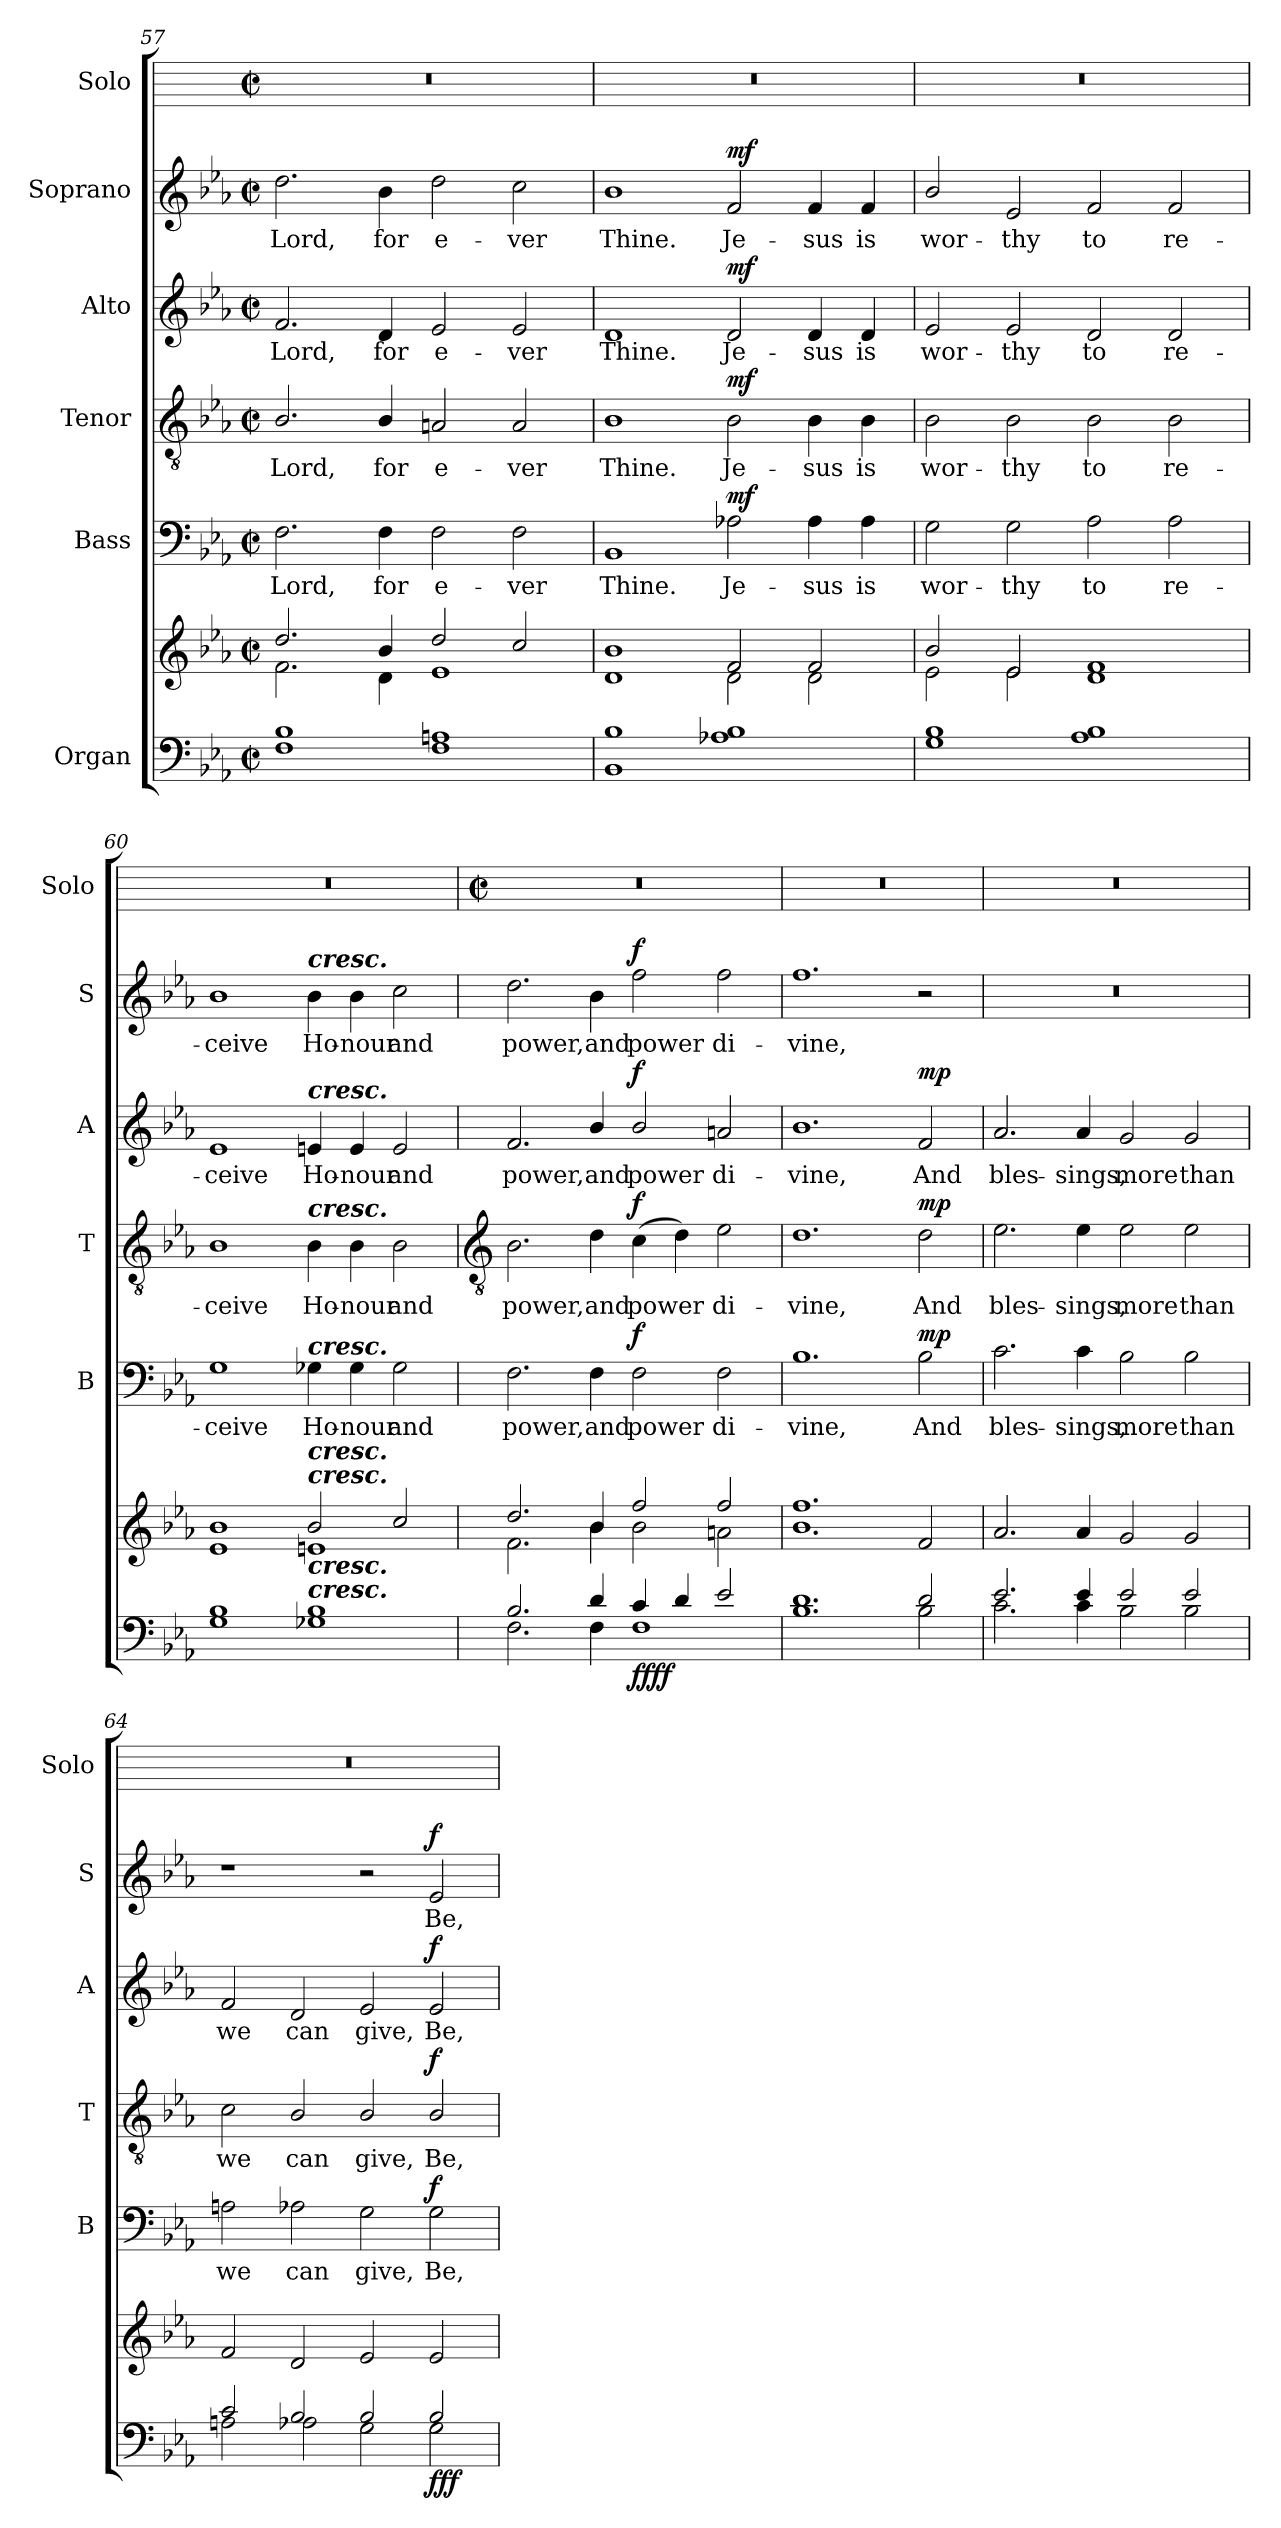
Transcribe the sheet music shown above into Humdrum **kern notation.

**kern	**kern	**dynam	**kern	**text	**dynam	**kern	**text	**dynam	**kern	**text	**dynam	**kern	**text	**dynam	**kern
*part6	*part6	*part6	*part5	*part5	*part5	*part4	*part4	*part4	*part3	*part3	*part3	*part2	*part2	*part2	*part1
*staff7	*staff6	*staff6/7	*staff5	*staff5	*staff5	*staff4	*staff4	*staff4	*staff3	*staff3	*staff3	*staff2	*staff2	*staff2	*staff1
*I"Organ	*	*	*I"Bass	*	*	*I"Tenor	*	*	*I"Alto	*	*	*I"Soprano	*	*	*I"Solo
*	*	*	*I'B	*	*	*I'T	*	*	*I'A	*	*	*I'S	*	*	*I'Solo
*clefF4	*clefG2	*	*clefF4	*	*	*clefGv2	*	*	*clefG2	*	*	*clefG2	*	*	*
*k[b-e-a-]	*k[b-e-a-]	*	*k[b-e-a-]	*	*	*k[b-e-a-]	*	*	*k[b-e-a-]	*	*	*k[b-e-a-]	*	*	*
*E-:	*E-:	*	*E-:	*	*	*E-:	*	*	*E-:	*	*	*E-:	*	*	*
*M4/2	*M4/2	*	*M4/2	*	*	*M4/2	*	*	*M4/2	*	*	*M4/2	*	*	*M4/2
*met(c|)	*met(c|)	*	*met(c|)	*	*	*met(c|)	*	*	*met(c|)	*	*	*met(c|)	*	*	*met(c|)
=57	=57	=57	=57	=57	=57	=57	=57	=57	=57	=57	=57	=57	=57	=57	=57
*^	*^	*	*	*	*	*	*	*	*	*	*	*	*	*	*
!	!	!	!	!	!	!LO:LY:b	!	!	!LO:LY:b	!	!	!LO:LY:b	!	!	!LO:LY:b	!	!
1B-/	1F\	2.dd/	2.f\	.	2.F	Lord,	.	2.B-/	Lord,	.	2.f	Lord,	.	2.dd	Lord,	.	0r
!	!	!	!	!	!	!LO:LY:b	!	!	!LO:LY:b	!	!	!LO:LY:b	!	!	!LO:LY:b	!	!
.	.	4b-/	4d\	.	4F	for	.	4B-/	for	.	4d	for	.	4b-	for	.	.
!	!	!	!	!	!	!LO:LY:b	!	!	!LO:LY:b	!	!	!LO:LY:b	!	!	!LO:LY:b	!	!
1An/	1F\	2dd/	1e-\	.	2F	e-	.	2An	e-	.	2e-	e-	.	2dd	e-	.	.
!	!	!	!	!	!	!LO:LY:b	!	!	!LO:LY:b	!	!	!LO:LY:b	!	!	!LO:LY:b	!	!
.	.	2cc/	.	.	2F	-ver	.	2A	-ver	.	2e-	-ver	.	2cc	-ver	.	.
=58	=58	=58	=58	=58	=58	=58	=58	=58	=58	=58	=58	=58	=58	=58	=58	=58	=58
!	!	!	!	!	!	!LO:LY:b	!	!	!LO:LY:b	!	!	!LO:LY:b	!	!	!LO:LY:b	!	!
1B-/	1BB-\	1b-/	1d\	.	1BB-	Thine.	.	1B-	Thine.	.	1d	Thine.	.	1b-	Thine.	.	0r
!	!	!	!	!LO:DY:b=2	!	!LO:LY:b	!	!	!LO:LY:b	!	!	!LO:LY:b	!	!	!LO:LY:b	!	!
!	!	!	!	!LO:DY:n=1:b	!	!	!	!	!	!	!	!	!	!	!	!	!
!	!	!	!	!LO:DY:n=2:b	!	!	!LO:DY:b	!	!	!LO:DY:b	!	!	!LO:DY:b	!	!	!LO:DY:b	!
1ryy	1A-X\ 1B-\	2f/	2d\	mf mf mf	2A-X	Je-	mf	2B-	Je-	mf	2d	Je-	mf	2f	Je-	mf	.
!	!	!	!	!	!	!LO:LY:b	!	!	!LO:LY:b	!	!	!LO:LY:b	!	!	!LO:LY:b	!	!
.	.	2f/	2d\	.	4A-	-sus	.	4B-	-sus	.	4d	-sus	.	4f	-sus	.	.
!	!	!	!	!	!	!LO:LY:b	!	!	!LO:LY:b	!	!	!LO:LY:b	!	!	!LO:LY:b	!	!
.	.	.	.	.	4A-	is	.	4B-	is	.	4d	is	.	4f	is	.	.
=59	=59	=59	=59	=59	=59	=59	=59	=59	=59	=59	=59	=59	=59	=59	=59	=59	=59
!	!	!	!	!	!	!LO:LY:b	!	!	!LO:LY:b	!	!	!LO:LY:b	!	!	!LO:LY:b	!	!
0ryy	1G\ 1B-\	2b-/	2e-\	.	2G\	wor-	.	2B-\	wor-	.	2e-/	wor-	.	2b-/	wor-	.	0r
!	!	!	!	!	!	!LO:LY:b	!	!	!LO:LY:b	!	!	!LO:LY:b	!	!	!LO:LY:b	!	!
.	.	2e-/	2e-\	.	2G	-thy	.	2B-	-thy	.	2e-	-thy	.	2e-	-thy	.	.
!	!	!	!	!	!	!LO:LY:b	!	!	!LO:LY:b	!	!	!LO:LY:b	!	!	!LO:LY:b	!	!
.	1A-\ 1B-\	1f/	1d\	.	2A-	to	.	2B-	to	.	2d	to	.	2f	to	.	.
!	!	!	!	!	!	!LO:LY:b	!	!	!LO:LY:b	!	!	!LO:LY:b	!	!	!LO:LY:b	!	!
.	.	.	.	.	2A-	re-	.	2B-	re-	.	2d	re-	.	2f	re-	.	.
=60	=60	=60	=60	=60	=60	=60	=60	=60	=60	=60	=60	=60	=60	=60	=60	=60	=60
!	!	!	!	!	!	!LO:LY:b	!	!	!LO:LY:b	!	!	!LO:LY:b	!	!	!LO:LY:b	!	!
1B-/	1G\	1b-/	1e-\	.	1G	-ceive	.	1B-	-ceive	.	1e-	-ceive	.	1b-	-ceive	.	0r
!	!	!	!	!	!	!	!	!	!	!	!	!	!	!LO:TX:a:Bi:t=cresc.	!	!	!
!	!	!	!	!	!	!	!	!	!	!	!LO:TX:a:Bi:t=cresc.	!	!	!	!	!	!
!	!	!	!	!	!	!	!	!LO:TX:a:Bi:t=cresc.	!	!	!	!	!	!	!	!	!
!	!	!	!	!	!LO:TX:a:Bi:t=cresc.	!	!	!	!	!	!	!	!	!	!	!	!
!	!	!LO:TX:a:Bi:t=cresc.	!	!	!	!	!	!	!	!	!	!	!	!	!	!	!
!	!	!LO:TX:a:Bi:t=cresc.	!	!	!	!	!	!	!	!	!	!	!	!	!	!	!
!LO:TX:a:Bi:t=cresc.	!	!	!	!	!	!	!	!	!	!	!	!	!	!	!	!	!
!LO:TX:a:Bi:t=cresc.	!	!	!	!	!	!	!	!	!	!	!	!	!	!	!	!	!
!	!	!	!	!	!	!LO:LY:b	!	!	!LO:LY:b	!	!	!LO:LY:b	!	!	!LO:LY:b	!	!
1B-/	1G-X\	2b-/	1en\	.	4G-X	Ho-	.	4B-	Ho-	.	4en	Ho-	.	4b-	Ho-	.	.
!	!	!	!	!	!	!LO:LY:b	!	!	!LO:LY:b	!	!	!LO:LY:b	!	!	!LO:LY:b	!	!
.	.	.	.	.	4G-	-nour	.	4B-	-nour	.	4e	-nour	.	4b-	-nour	.	.
!	!	!	!	!	!	!LO:LY:b	!	!	!LO:LY:b	!	!	!LO:LY:b	!	!	!LO:LY:b	!	!
.	.	2cc/	.	.	2G-	and	.	2B-	and	.	2e	and	.	2cc	and	.	.
!!LO:LB:g=z
=61	=61	=61	=61	=61	=61	=61	=61	=61	=61	=61	=61	=61	=61	=61	=61	=61	=61
*	*	*	*	*	*	*	*	*clefGv2	*	*	*	*	*	*	*	*	*
*	*	*	*	*	*	*	*	*	*	*	*	*	*	*	*	*	*M4/2
*	*	*	*	*	*	*	*	*	*	*	*	*	*	*	*	*	*met(c|)
!	!	!	!	!	!	!LO:LY:b	!	!	!LO:LY:b	!	!	!LO:LY:b	!	!	!LO:LY:b	!	!
2.B-/	2.F\	2.dd/	2.f\	.	2.F	power,	.	2.B-	power,	.	2.f	power,	.	2.dd	power,	.	0r
!	!	!	!	!	!	!LO:LY:b	!	!	!LO:LY:b	!	!	!LO:LY:b	!	!	!LO:LY:b	!	!
4d/	4F\	4b-/	4b-\	.	4F\	and	.	4d\	and	.	4b-/	and	.	4b-	and	.	.
!	!	!	!	!LO:DY:b=2	!	!LO:LY:b	!	!	!LO:LY:b	!	!	!LO:LY:b	!	!	!LO:LY:b	!	!
!	!	!	!	!LO:DY:n=1:b=2	!	!	!	!	!	!	!	!	!	!	!	!	!
!	!	!	!	!LO:DY:n=2:b	!	!	!	!	!	!	!	!	!	!	!	!	!
!	!	!	!	!LO:DY:n=3:b	!	!	!LO:DY:b	!	!	!LO:DY:b	!	!	!LO:DY:b	!	!	!LO:DY:b	!
4c/	1F\	2ff/	2b-\	f f f f	2F\	power	f	(>4c\	power	f	2b-/	power	f	2ff	power	f	.
4d/	.	.	.	.	.	.	.	4d)	.	.	.	.	.	.	.	.	.
!	!	!	!	!	!	!LO:LY:b	!	!	!LO:LY:b	!	!	!LO:LY:b	!	!	!LO:LY:b	!	!
2e-/	.	2ff/	2an\	.	2F	di-	.	2e-	di-	.	2an	di-	.	2ff	di-	.	.
=62	=62	=62	=62	=62	=62	=62	=62	=62	=62	=62	=62	=62	=62	=62	=62	=62	=62
!	!	!	!	!	!	!LO:LY:b	!	!	!LO:LY:b	!	!	!LO:LY:b	!	!	!LO:LY:b	!	!
1.d/	1.B-\	1.ff/	1.b-\	.	1.B-	-vine,	.	1.d	-vine,	.	1.b-	-vine,	.	1.ff	-vine,	.	0r
!	!	!	!	!LO:DY:b=2	!	!LO:LY:b	!	!	!LO:LY:b	!	!	!LO:LY:b	!	!	!	!	!
!	!	!	!	!LO:DY:n=1:b=2	!	!	!	!	!	!	!	!	!	!	!	!	!
!	!	!	!	!LO:DY:n=2:b	!	!	!LO:DY:b	!	!	!LO:DY:b	!	!	!LO:DY:b	!	!	!	!
2d/	2B-\	2f/	2ryy	mp mp mp	2B-	And	mp	2d	And	mp	2f	And	mp	2r	.	.	.
=63	=63	=63	=63	=63	=63	=63	=63	=63	=63	=63	=63	=63	=63	=63	=63	=63	=63
!	!	!	!	!	!	!LO:LY:b	!	!	!LO:LY:b	!	!	!LO:LY:b	!	!	!	!	!
2.e-/	2.c\	2.a-/	0ryy	.	2.c	bles-	.	2.e-	bles-	.	2.a-	bles-	.	0r	.	.	0r
!	!	!	!	!	!	!LO:LY:b	!	!	!LO:LY:b	!	!	!LO:LY:b	!	!	!	!	!
4e-/	4c\	4a-/	.	.	4c	-sings,	.	4e-	-sings,	.	4a-	-sings,	.	.	.	.	.
!	!	!	!	!	!	!LO:LY:b	!	!	!LO:LY:b	!	!	!LO:LY:b	!	!	!	!	!
2e-/	2B-\	2g/	.	.	2B-	more	.	2e-	more	.	2g	more	.	.	.	.	.
!	!	!	!	!	!	!LO:LY:b	!	!	!LO:LY:b	!	!	!LO:LY:b	!	!	!	!	!
2e-/	2B-\	2g/	.	.	2B-	than	.	2e-	than	.	2g	than	.	.	.	.	.
=64	=64	=64	=64	=64	=64	=64	=64	=64	=64	=64	=64	=64	=64	=64	=64	=64	=64
!	!	!	!	!LO:DY:b=2	!	!LO:LY:b	!	!	!LO:LY:b	!	!	!LO:LY:b	!	!	!	!	!
!	!	!	!	!LO:DY:n=1:b=2	!	!	!	!	!	!	!	!	!	!	!	!	!
!	!	!	!	!LO:DY:n=2:b	!	!	!	!	!	!	!	!	!	!	!	!	!
2c/	2An\	2f/	0ryy	mp mp mp	2An	we	.	2c	we	.	2f	we	.	1r	.	.	0r
!	!	!	!	!	!	!LO:LY:b	!	!	!LO:LY:b	!	!	!LO:LY:b	!	!	!	!	!
2B-/	2A-X\	2d/	.	.	2A-X	can	.	2B-/	can	.	2d	can	.	.	.	.	.
!	!	!	!	!	!	!LO:LY:b	!	!	!LO:LY:b	!	!	!LO:LY:b	!	!	!	!	!
2B-/	2G\	2e-/	.	.	2G	give,	.	2B-/	give,	.	2e-	give,	.	2r	.	.	.
!	!	!	!	!LO:DY:n=3:b=2	!	!LO:LY:b	!	!	!LO:LY:b	!	!	!LO:LY:b	!	!	!LO:LY:b	!	!
!	!	!	!	!LO:DY:n=4:b=2	!	!	!	!	!	!	!	!	!	!	!	!	!
!	!	!	!	!LO:DY:n=5:b	!	!	!LO:DY:b	!	!	!LO:DY:b	!	!	!LO:DY:b	!	!	!LO:DY:b	!
2B-/	2G\	2e-/	.	f f f	2G	Be,	f	2B-/	Be,	f	2e-	Be,	f	2e-	Be,	f	.
*v	*v	*	*	*	*	*	*	*	*	*	*	*	*	*	*	*	*
*	*v	*v	*	*	*	*	*	*	*	*	*	*	*	*	*	*
=	=	=	=	=	=	=	=	=	=	=	=	=	=	=	=
*-	*-	*-	*-	*-	*-	*-	*-	*-	*-	*-	*-	*-	*-	*-	*-
